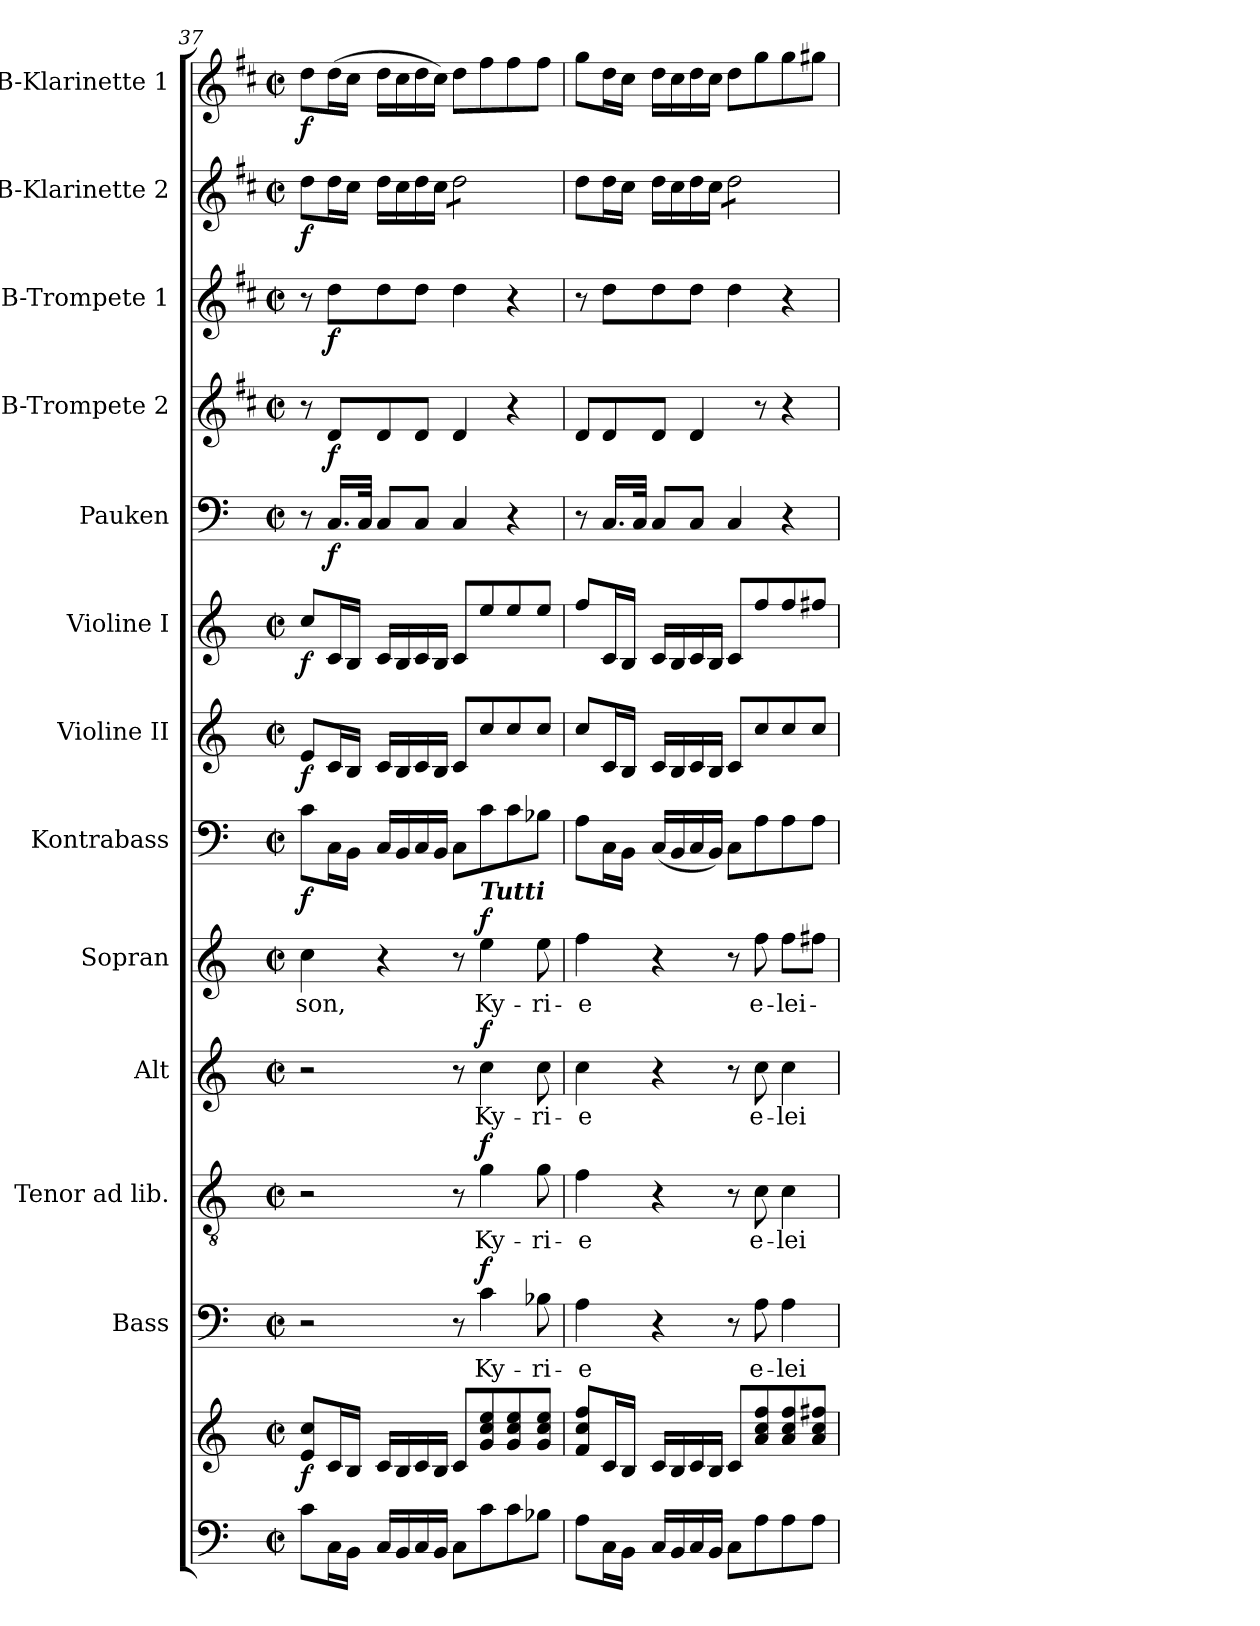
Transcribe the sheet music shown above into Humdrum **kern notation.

**kern	**kern	**dynam	**kern	**text	**dynam	**kern	**text	**dynam	**kern	**text	**dynam	**kern	**text	**dynam	**kern	**dynam	**kern	**dynam	**kern	**dynam	**kern	**dynam	**kern	**dynam	**kern	**dynam	**kern	**dynam	**kern	**dynam
*part13	*part13	*part13	*part12	*part12	*part12	*part11	*part11	*part11	*part10	*part10	*part10	*part9	*part9	*part9	*part8	*part8	*part7	*part7	*part6	*part6	*part5	*part5	*part4	*part4	*part3	*part3	*part2	*part2	*part1	*part1
*staff14	*staff13	*staff13/14	*staff12	*staff12	*staff12	*staff11	*staff11	*staff11	*staff10	*staff10	*staff10	*staff9	*staff9	*staff9	*staff8	*staff8	*staff7	*staff7	*staff6	*staff6	*staff5	*staff5	*staff4	*staff4	*staff3	*staff3	*staff2	*staff2	*staff1	*staff1
*	*	*	*I"Bass	*	*	*I"Tenor ad lib.	*	*	*I"Alt	*	*	*I"Sopran	*	*	*I"Kontrabass	*	*I"Violine II	*	*I"Violine I	*	*I"Pauken	*	*I"B-Trompete 2	*	*I"B-Trompete 1	*	*I"B-Klarinette 2	*	*I"B-Klarinette 1	*
*	*	*	*I'B.	*	*	*I'T.	*	*	*I'A.	*	*	*I'S.	*	*	*I'Kb.	*	*I'Vl. II	*	*I'Vl. I	*	*I'Pk.	*	*I'Trp. 2	*	*I'Trp. 1	*	*I'B Kl. 2	*	*I'B Kl. 1	*
*clefF4	*clefG2	*	*clefF4	*	*	*clefGv2	*	*	*clefG2	*	*	*clefG2	*	*	*clefF4	*	*clefG2	*	*clefG2	*	*clefF4	*	*clefG2	*	*clefG2	*	*clefG2	*	*clefG2	*
*	*	*	*	*	*	*	*	*	*	*	*	*	*	*	*ITrd7c12	*	*	*	*	*	*	*	*ITrd1c2	*	*ITrd1c2	*	*ITrd1c2	*	*ITrd1c2	*
*k[]	*k[]	*	*k[]	*	*	*k[]	*	*	*k[]	*	*	*k[]	*	*	*k[]	*	*k[]	*	*k[]	*	*k[]	*	*k[]	*	*k[]	*	*k[]	*	*k[]	*
*C:	*C:	*	*C:	*	*	*C:	*	*	*C:	*	*	*C:	*	*	*C:	*	*C:	*	*C:	*	*C:	*	*C:	*	*C:	*	*C:	*	*C:	*
*M2/2	*M2/2	*	*M2/2	*	*	*M2/2	*	*	*M2/2	*	*	*M2/2	*	*	*M2/2	*	*M2/2	*	*M2/2	*	*M2/2	*	*M2/2	*	*M2/2	*	*M2/2	*	*M2/2	*
*met(c|)	*met(c|)	*	*met(c|)	*	*	*met(c|)	*	*	*met(c|)	*	*	*met(c|)	*	*	*met(c|)	*	*met(c|)	*	*met(c|)	*	*met(c|)	*	*met(c|)	*	*met(c|)	*	*met(c|)	*	*met(c|)	*
=37	=37	=37	=37	=37	=37	=37	=37	=37	=37	=37	=37	=37	=37	=37	=37	=37	=37	=37	=37	=37	=37	=37	=37	=37	=37	=37	=37	=37	=37	=37
!	!	!LO:DY:b	!	!	!	!	!	!	!	!	!	!	!LO:LY:b	!	!	!LO:DY:b	!	!LO:DY:b	!	!LO:DY:b	!	!	!	!	!	!	!	!LO:DY:b	!	!LO:DY:b
8c\L	8e/ 8cc/L	f	2r	.	.	2r	.	.	2r	.	.	4cc\	-son,	.	8C\L	f	8e/L	f	8cc/L	f	8r	.	8r	.	8r	.	8cc\L	f	8cc\L	f
!	!	!	!	!	!	!	!	!	!	!	!	!	!	!	!	!	!	!	!	!	!	!LO:DY:b	!	!LO:DY:b	!	!LO:DY:b	!	!	!	!
16C\L	16c/L	.	.	.	.	.	.	.	.	.	.	.	.	.	16CC\L	.	16c/L	.	16c/L	.	16.C/LL	f	8c/L	f	8cc\L	f	16cc\L	.	(>16cc\L	.
16BB\JJ	16B/JJ	.	.	.	.	.	.	.	.	.	.	.	.	.	16BBB\JJ	.	16B/JJ	.	16B/JJ	.	.	.	.	.	.	.	16b\JJ	.	16b\JJ	.
.	.	.	.	.	.	.	.	.	.	.	.	.	.	.	.	.	.	.	.	.	32C/JJk	.	.	.	.	.	.	.	.	.
16C/LL	16c/LL	.	.	.	.	.	.	.	.	.	.	4r	.	.	16CC/LL	.	16c/LL	.	16c/LL	.	8C/L	.	8c/	.	8cc\	.	16cc\LL	.	16cc\LL	.
16BB/	16B/	.	.	.	.	.	.	.	.	.	.	.	.	.	16BBB/	.	16B/	.	16B/	.	.	.	.	.	.	.	16b\	.	16b\	.
16C/	16c/	.	.	.	.	.	.	.	.	.	.	.	.	.	16CC/	.	16c/	.	16c/	.	8C/J	.	8c/J	.	8cc\J	.	16cc\	.	16cc\	.
16BB/JJ	16B/JJ	.	.	.	.	.	.	.	.	.	.	.	.	.	16BBB/JJ	.	16B/JJ	.	16B/JJ	.	.	.	.	.	.	.	16b\JJ	.	16b\JJ)	.
*	*	*	*	*	*	*	*	*	*	*	*	*	*	*	*	*	*	*	*	*	*	*	*	*	*	*	*tremolo	*	*	*
8C\L	8c/L	.	8r	.	.	8r	.	.	8r	.	.	8r	.	.	8CC\L	.	8c/L	.	8c/L	.	4C/	.	4c/	.	4cc\	.	8cc\L	.	8cc\L	.
!	!	!	!	!	!	!	!	!	!	!	!	!LO:TX:a:Bi:t=Tutti	!	!	!	!	!	!	!	!	!	!	!	!	!	!	!	!	!	!
!	!	!	!	!LO:LY:b	!LO:DY:a	!	!LO:LY:b	!LO:DY:a	!	!LO:LY:b	!LO:DY:a	!	!LO:LY:b	!LO:DY:a	!	!	!	!	!	!	!	!	!	!	!	!	!	!	!	!
8c\	8g/ 8cc/ 8ee/	.	4c\	Ky-	f	4g\	Ky-	f	4cc\	Ky-	f	4ee\	Ky-	f	8C\	.	8cc/	.	8ee/	.	.	.	.	.	.	.	8cc\	.	8ee\	.
8c\	8g/ 8cc/ 8ee/	.	.	.	.	.	.	.	.	.	.	.	.	.	8C\	.	8cc/	.	8ee/	.	4r	.	4r	.	4r	.	8cc\	.	8ee\	.
!	!	!	!	!LO:LY:b	!	!	!LO:LY:b	!	!	!LO:LY:b	!	!	!LO:LY:b	!	!	!	!	!	!	!	!	!	!	!	!	!	!	!	!	!
8B-X\J	8g/ 8cc/ 8ee/J	.	8B-X\	-ri-	.	8g\	-ri-	.	8cc\	-ri-	.	8ee\	-ri-	.	8BB-X\J	.	8cc/J	.	8ee/J	.	.	.	.	.	.	.	8cc\J	.	8ee\J	.
*	*	*	*	*	*	*	*	*	*	*	*	*	*	*	*	*	*	*	*	*	*	*	*	*	*	*	*Xtremolo	*	*	*
=38	=38	=38	=38	=38	=38	=38	=38	=38	=38	=38	=38	=38	=38	=38	=38	=38	=38	=38	=38	=38	=38	=38	=38	=38	=38	=38	=38	=38	=38	=38
!	!	!	!	!LO:LY:b	!	!	!LO:LY:b	!	!	!LO:LY:b	!	!	!LO:LY:b	!	!	!	!	!	!	!	!	!	!	!	!	!	!	!	!	!
8A\L	8f/ 8cc/ 8ff/L	.	4A\	-e	.	4f\	-e	.	4cc\	-e	.	4ff\	-e	.	8AA\L	.	8cc/L	.	8ff/L	.	8r	.	8c/L	.	8r	.	8cc\L	.	8ff\L	.
16C\L	16c/L	.	.	.	.	.	.	.	.	.	.	.	.	.	16CC\L	.	16c/L	.	16c/L	.	16.C/LL	.	8c/	.	8cc\L	.	16cc\L	.	16cc\L	.
16BB\JJ	16B/JJ	.	.	.	.	.	.	.	.	.	.	.	.	.	16BBB\JJ	.	16B/JJ	.	16B/JJ	.	.	.	.	.	.	.	16b\JJ	.	16b\JJ	.
.	.	.	.	.	.	.	.	.	.	.	.	.	.	.	.	.	.	.	.	.	32C/JJk	.	.	.	.	.	.	.	.	.
16C/LL	16c/LL	.	4r	.	.	4r	.	.	4r	.	.	4r	.	.	(<16CC/LL	.	16c/LL	.	16c/LL	.	8C/L	.	8c/J	.	8cc\	.	16cc\LL	.	16cc\LL	.
16BB/	16B/	.	.	.	.	.	.	.	.	.	.	.	.	.	16BBB/	.	16B/	.	16B/	.	.	.	.	.	.	.	16b\	.	16b\	.
16C/	16c/	.	.	.	.	.	.	.	.	.	.	.	.	.	16CC/	.	16c/	.	16c/	.	8C/J	.	4c/	.	8cc\J	.	16cc\	.	16cc\	.
16BB/JJ	16B/JJ	.	.	.	.	.	.	.	.	.	.	.	.	.	16BBB/JJ)	.	16B/JJ	.	16B/JJ	.	.	.	.	.	.	.	16b\JJ	.	16b\JJ	.
*	*	*	*	*	*	*	*	*	*	*	*	*	*	*	*	*	*	*	*	*	*	*	*	*	*	*	*tremolo	*	*	*
8C\L	8c/L	.	8r	.	.	8r	.	.	8r	.	.	8r	.	.	8CC\L	.	8c/L	.	8c/L	.	4C/	.	.	.	4cc\	.	8cc\L	.	8cc\L	.
!	!	!	!	!LO:LY:b	!	!	!LO:LY:b	!	!	!LO:LY:b	!	!	!LO:LY:b	!	!	!	!	!	!	!	!	!	!	!	!	!	!	!	!	!
8A\	8a/ 8cc/ 8ff/	.	8A\	e-	.	8c\	e-	.	8cc\	e-	.	8ff\	e-	.	8AA\	.	8cc/	.	8ff/	.	.	.	8r	.	.	.	8cc\	.	8ff\	.
!	!	!	!	!LO:LY:b	!	!	!LO:LY:b	!	!	!LO:LY:b	!	!	!LO:LY:b	!	!	!	!	!	!	!	!	!	!	!	!	!	!	!	!	!
8A\	8a/ 8cc/ 8ff/	.	4A\	-lei-	.	4c\	-lei-	.	4cc\	-lei-	.	8ff\L	-lei-	.	8AA\	.	8cc/	.	8ff/	.	4r	.	4r	.	4r	.	8cc\	.	8ff\	.
8A\J	8a/ 8cc/ 8ff#X/J	.	.	.	.	.	.	.	.	.	.	8ff#X\J	.	.	8AA\J	.	8cc/J	.	8ff#X/J	.	.	.	.	.	.	.	8cc\J	.	8ff#X\J	.
*	*	*	*	*	*	*	*	*	*	*	*	*	*	*	*	*	*	*	*	*	*	*	*	*	*	*	*Xtremolo	*	*	*
=	=	=	=	=	=	=	=	=	=	=	=	=	=	=	=	=	=	=	=	=	=	=	=	=	=	=	=	=	=	=
*-	*-	*-	*-	*-	*-	*-	*-	*-	*-	*-	*-	*-	*-	*-	*-	*-	*-	*-	*-	*-	*-	*-	*-	*-	*-	*-	*-	*-	*-	*-
